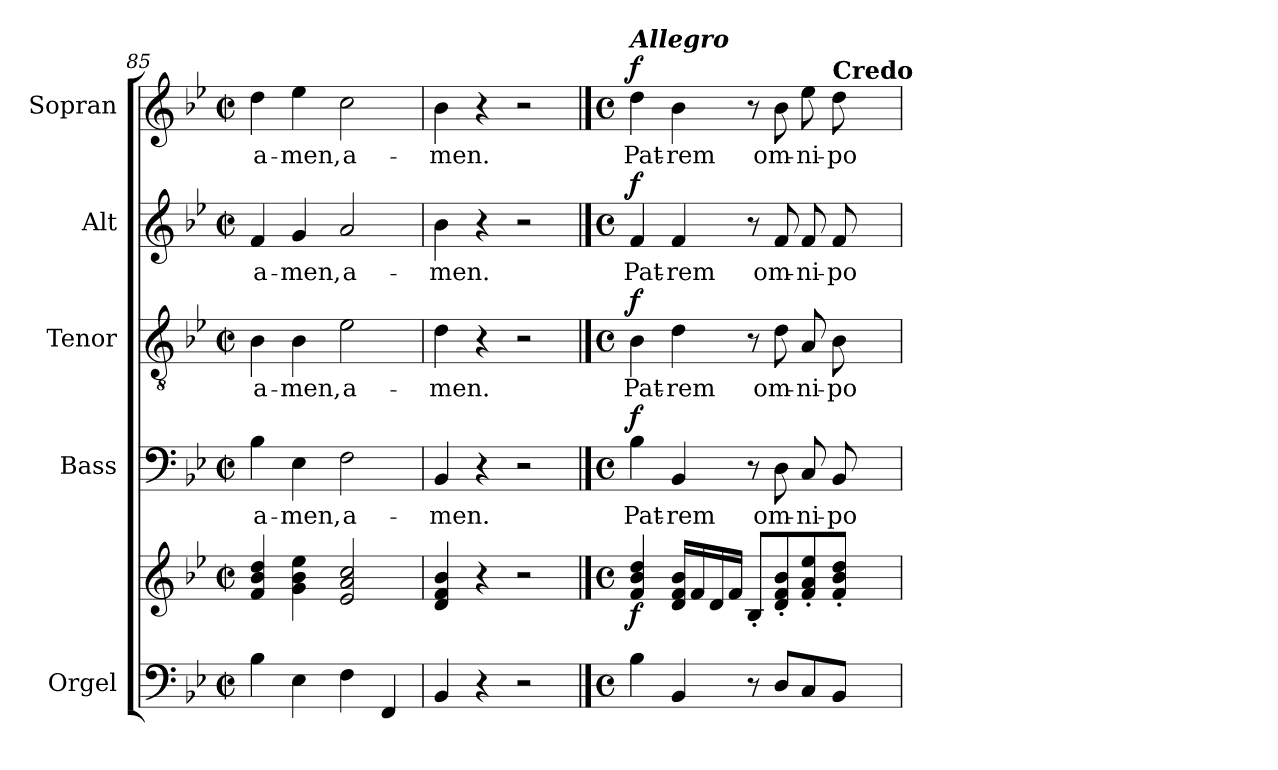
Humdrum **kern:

**kern	**kern	**dynam	**kern	**text	**dynam	**kern	**text	**dynam	**kern	**text	**dynam	**kern	**text	**dynam
*part5	*part5	*part5	*part4	*part4	*part4	*part3	*part3	*part3	*part2	*part2	*part2	*part1	*part1	*part1
*staff6	*staff5	*staff5/6	*staff4	*staff4	*staff4	*staff3	*staff3	*staff3	*staff2	*staff2	*staff2	*staff1	*staff1	*staff1
*I"Orgel	*	*	*I"Bass	*	*	*I"Tenor	*	*	*I"Alt	*	*	*I"Sopran	*	*
*I'Org.	*	*	*I'B.	*	*	*I'T.	*	*	*I'A.	*	*	*I'S.	*	*
*clefF4	*clefG2	*	*clefF4	*	*	*clefGv2	*	*	*clefG2	*	*	*clefG2	*	*
*k[b-e-]	*k[b-e-]	*	*k[b-e-]	*	*	*k[b-e-]	*	*	*k[b-e-]	*	*	*k[b-e-]	*	*
*B-:	*B-:	*	*B-:	*	*	*B-:	*	*	*B-:	*	*	*B-:	*	*
*M2/2	*M2/2	*	*M2/2	*	*	*M2/2	*	*	*M2/2	*	*	*M2/2	*	*
*met(c|)	*met(c|)	*	*met(c|)	*	*	*met(c|)	*	*	*met(c|)	*	*	*met(c|)	*	*
=85	=85	=85	=85	=85	=85	=85	=85	=85	=85	=85	=85	=85	=85	=85
!	!	!	!	!LO:LY:b	!	!	!LO:LY:b	!	!	!LO:LY:b	!	!	!LO:LY:b	!
4B-\	4f/ 4b-/ 4dd/	.	4B-\	a-	.	4B-\	a-	.	4f/	a-	.	4dd\	a-	.
!	!	!	!	!LO:LY:b	!	!	!LO:LY:b	!	!	!LO:LY:b	!	!	!LO:LY:b	!
4E-\	4g\ 4b-\ 4ee-\	.	4E-\	-men,	.	4B-\	-men,	.	4g/	-men,	.	4ee-\	-men,	.
!	!	!	!	!LO:LY:b	!	!	!LO:LY:b	!	!	!LO:LY:b	!	!	!LO:LY:b	!
4F\	2e-/ 2a/ 2cc/	.	2F\	a-	.	2e-\	a-	.	2a/	a-	.	2cc\	a-	.
4FF/	.	.	.	.	.	.	.	.	.	.	.	.	.	.
=86	=86	=86	=86	=86	=86	=86	=86	=86	=86	=86	=86	=86	=86	=86
!	!	!	!	!LO:LY:b	!	!	!LO:LY:b	!	!	!LO:LY:b	!	!	!LO:LY:b	!
4BB-/	4d/ 4f/ 4b-/	.	4BB-/	-men.	.	4d\	-men.	.	4b-\	-men.	.	4b-\	-men.	.
4r	4r	.	4r	.	.	4r	.	.	4r	.	.	4r	.	.
2r	2r	.	2r	.	.	2r	.	.	2r	.	.	2r	.	.
!!LO:PB:g=z
==87	==87	==87	==87	==87	==87	==87	==87	==87	==87	==87	==87	==87	==87	==87
*M4/4	*M4/4	*	*M4/4	*	*	*M4/4	*	*	*M4/4	*	*	*M4/4	*	*
*met(c)	*met(c)	*	*met(c)	*	*	*met(c)	*	*	*met(c)	*	*	*met(c)	*	*
!	!	!	!	!	!	!	!	!	!	!	!	!LO:TX:a:Bi:t=Allegro	!	!
!	!	!LO:DY:b	!	!LO:LY:b	!LO:DY:a	!	!LO:LY:b	!LO:DY:a	!	!LO:LY:b	!LO:DY:a	!	!LO:LY:b	!LO:DY:a
4B-\	4f/ 4b-/ 4dd/	f	4B-\	Pat-	f	4B-\	Pat-	f	4f/	Pat-	f	4dd\	Pat-	f
!	!	!	!	!LO:LY:b	!	!	!LO:LY:b	!	!	!LO:LY:b	!	!	!LO:LY:b	!
4BB-/	16d/ 16f/ 16b-/LL	.	4BB-/	-rem	.	4d\	-rem	.	4f/	-rem	.	4b-\	-rem	.
.	16f/	.	.	.	.	.	.	.	.	.	.	.	.	.
.	16d/	.	.	.	.	.	.	.	.	.	.	.	.	.
.	16f/JJ	.	.	.	.	.	.	.	.	.	.	.	.	.
8r	8B-'</L	.	8r	.	.	8r	.	.	8r	.	.	8r	.	.
!	!	!	!	!LO:LY:b	!	!	!LO:LY:b	!	!	!LO:LY:b	!	!	!LO:LY:b	!
8D/L	8d/'< 8f/'< 8b-/'<	.	8D\	om-	.	8d\	om-	.	8f/	om-	.	8b-\	om-	.
!	!	!	!	!LO:LY:b	!	!	!LO:LY:b	!	!	!LO:LY:b	!	!	!LO:LY:b	!
8C/	8f/'< 8a/'< 8ee-/'<	.	8C/	-ni-	.	8A/	-ni-	.	8f/	-ni-	.	8ee-\	-ni-	.
!	!	!	!	!	!	!	!	!	!	!	!	!LO:TX:a:B:t=Credo	!	!
!	!	!	!	!LO:LY:b	!	!	!LO:LY:b	!	!	!LO:LY:b	!	!	!LO:LY:b	!
8BB-/J	8f/'< 8b-/'< 8dd/'<J	.	8BB-/	-po-	.	8B-\	-po-	.	8f/	-po-	.	8dd\	-po-	.
=	=	=	=	=	=	=	=	=	=	=	=	=	=	=
*-	*-	*-	*-	*-	*-	*-	*-	*-	*-	*-	*-	*-	*-	*-
